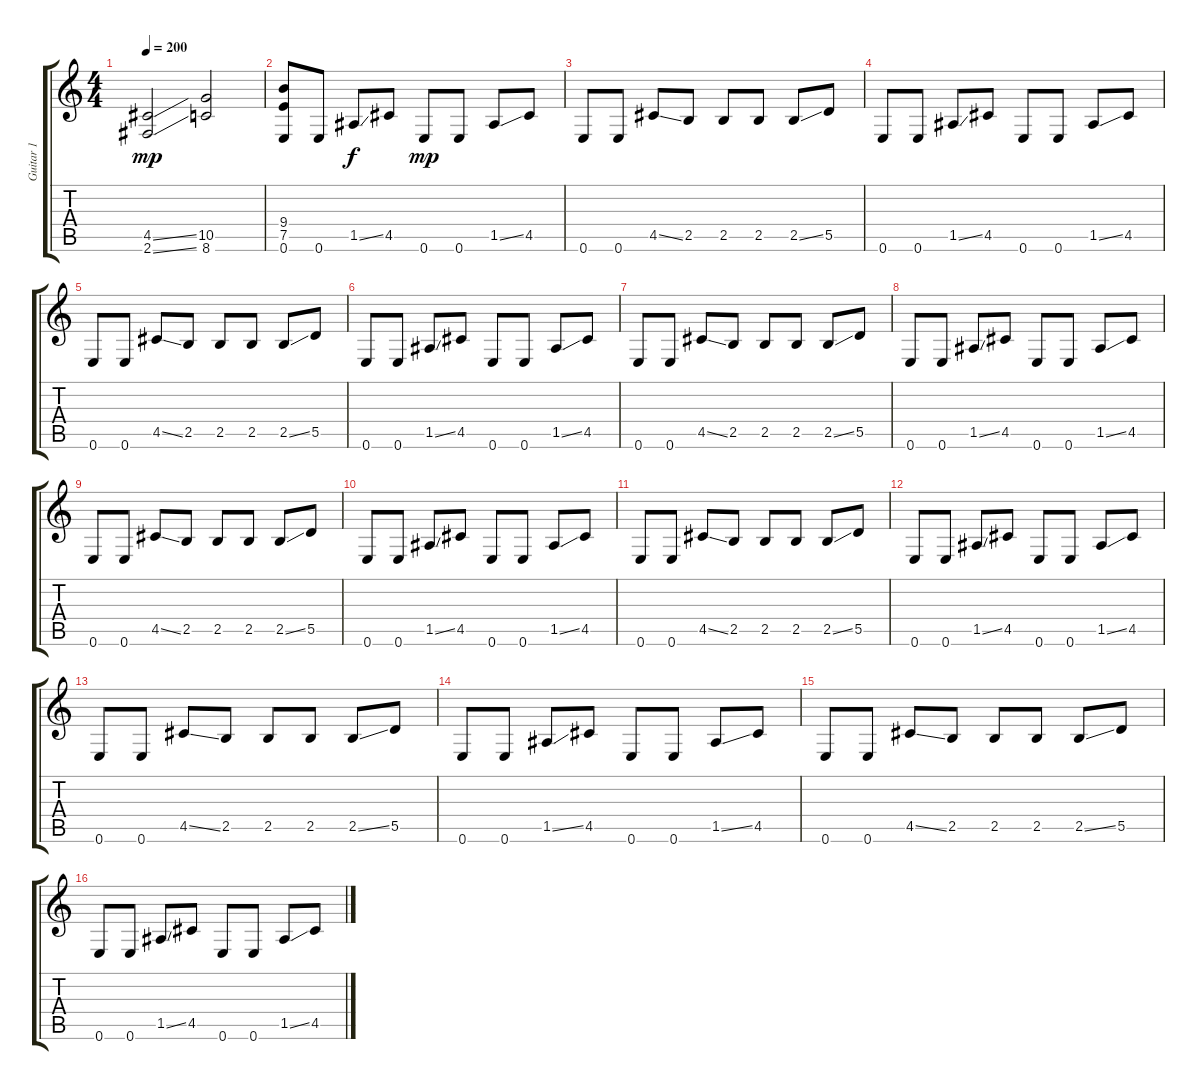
\track ("Guitar 1" "Guitar 1") {instrument distortionguitar}
\staff {score tabs}
\tuning (E4 B3 G3 D3 A2 E2) {hide}
\ts (4 4)
\tempo 200
\clef g2
\ks c
(4.5{ss} 2.6{ss}).2{dy mp} (10.5 8.6).2 |
(9.4 7.5 0.6).8 0.6.8 1.5{ss}.8{dy f} 4.5.8 0.6.8{dy mp} 0.6.8 1.5{ss}.8 4.5.8 |
0.6.8 0.6.8 4.5{ss}.8 2.5.8 2.5.8 2.5.8 2.5{ss}.8 5.5.8 |
0.6.8 0.6.8 1.5{ss}.8 4.5.8 0.6.8 0.6.8 1.5{ss}.8 4.5.8 |
0.6.8 0.6.8 4.5{ss}.8 2.5.8 2.5.8 2.5.8 2.5{ss}.8 5.5.8 |
0.6.8 0.6.8 1.5{ss}.8 4.5.8 0.6.8 0.6.8 1.5{ss}.8 4.5.8 |
0.6.8 0.6.8 4.5{ss}.8 2.5.8 2.5.8 2.5.8 2.5{ss}.8 5.5.8 |
0.6.8 0.6.8 1.5{ss}.8 4.5.8 0.6.8 0.6.8 1.5{ss}.8 4.5.8 |
0.6.8 0.6.8 4.5{ss}.8 2.5.8 2.5.8 2.5.8 2.5{ss}.8 5.5.8 |
0.6.8 0.6.8 1.5{ss}.8 4.5.8 0.6.8 0.6.8 1.5{ss}.8 4.5.8 |
0.6.8 0.6.8 4.5{ss}.8 2.5.8 2.5.8 2.5.8 2.5{ss}.8 5.5.8 |
0.6.8 0.6.8 1.5{ss}.8 4.5.8 0.6.8 0.6.8 1.5{ss}.8 4.5.8 |
0.6.8 0.6.8 4.5{ss}.8 2.5.8 2.5.8 2.5.8 2.5{ss}.8 5.5.8 |
0.6.8 0.6.8 1.5{ss}.8 4.5.8 0.6.8 0.6.8 1.5{ss}.8 4.5.8 |
0.6.8 0.6.8 4.5{ss}.8 2.5.8 2.5.8 2.5.8 2.5{ss}.8 5.5.8 |
0.6.8 0.6.8 1.5{ss}.8 4.5.8 0.6.8 0.6.8 1.5{ss}.8 4.5.8
